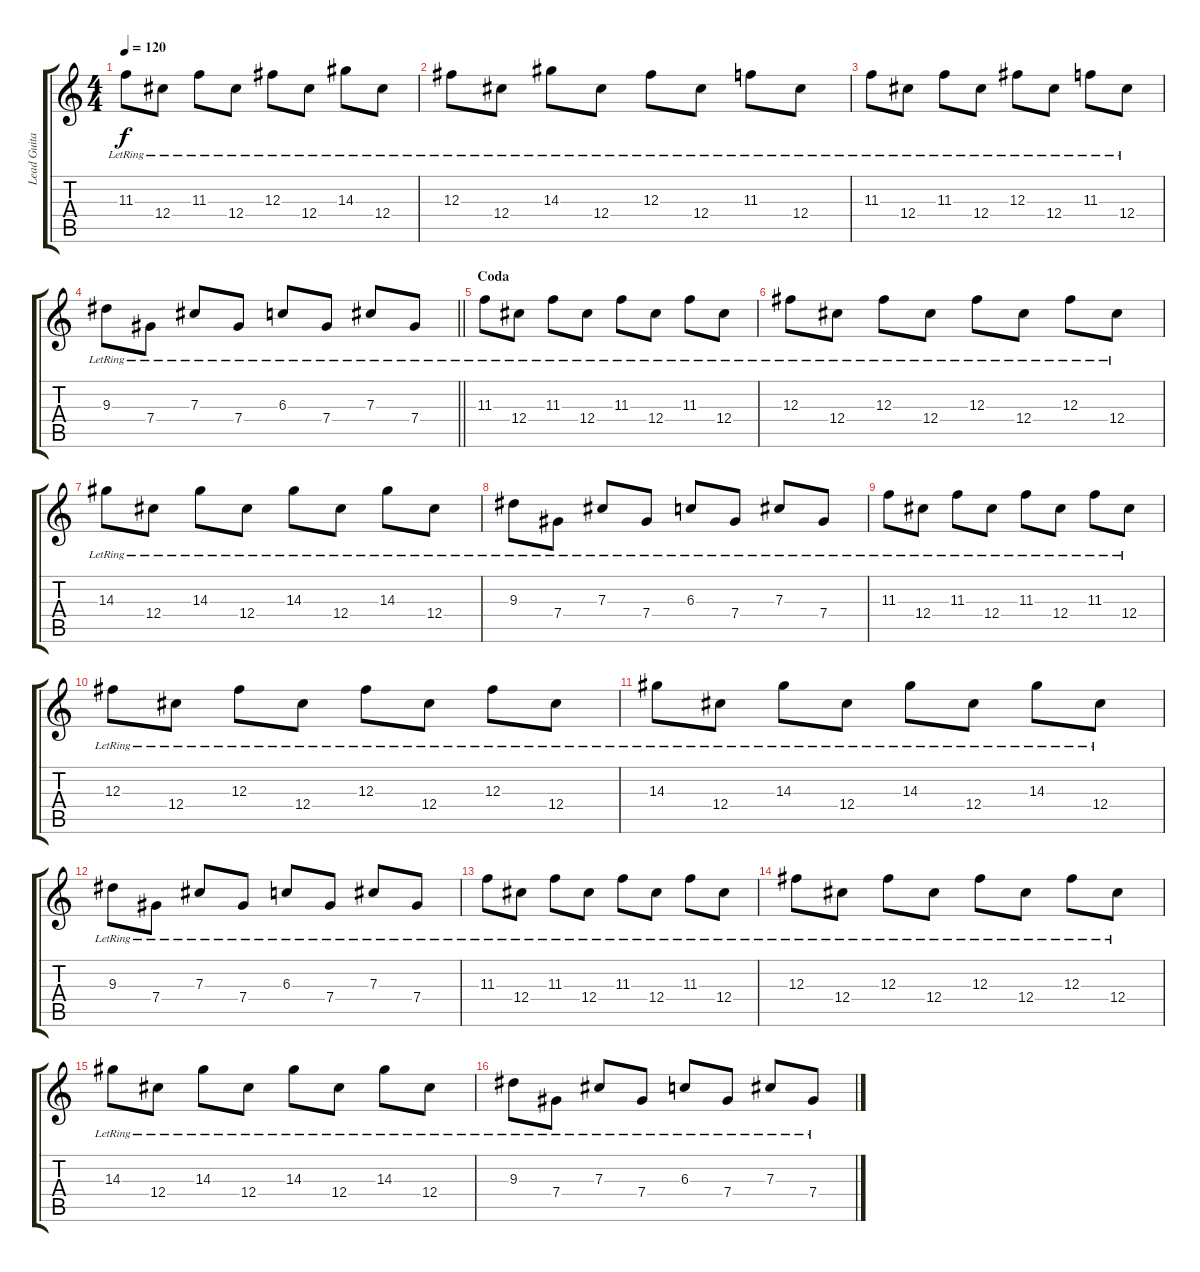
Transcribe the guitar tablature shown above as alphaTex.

\track ("Lead Guitar 1" "Lead Guita") {instrument electricguitarclean}
\staff {score tabs}
\tuning (Eb4 Bb3 Gb3 Db3 Ab2 Eb2) {hide}
\ts (4 4)
\tempo 120
\clef g2
\ks c
11.3{lr}.8{dy f} 12.4{lr}.8 11.3{lr}.8 12.4{lr}.8 12.3{lr}.8 12.4{lr}.8 14.3{lr}.8 12.4{lr}.8 |
12.3{lr}.8 12.4{lr}.8 14.3{lr}.8 12.4{lr}.8 12.3{lr}.8 12.4{lr}.8 11.3{lr}.8 12.4{lr}.8 |
11.3{lr}.8 12.4{lr}.8 11.3{lr}.8 12.4{lr}.8 12.3{lr}.8 12.4{lr}.8 11.3{lr}.8 12.4{lr}.8 |
\barLineRight lightlight
9.3{lr}.8 7.4{lr}.8 7.3{lr}.8 7.4{lr}.8 6.3{lr}.8 7.4{lr}.8 7.3{lr}.8 7.4{lr}.8 |
\section ("" "Coda")
11.3{lr}.8 12.4{lr}.8 11.3{lr}.8 12.4{lr}.8 11.3{lr}.8 12.4{lr}.8 11.3{lr}.8 12.4{lr}.8 |
12.3{lr}.8 12.4{lr}.8 12.3{lr}.8 12.4{lr}.8 12.3{lr}.8 12.4{lr}.8 12.3{lr}.8 12.4{lr}.8 |
14.3{lr}.8 12.4{lr}.8 14.3{lr}.8 12.4{lr}.8 14.3{lr}.8 12.4{lr}.8 14.3{lr}.8 12.4{lr}.8 |
9.3{lr}.8 7.4{lr}.8 7.3{lr}.8 7.4{lr}.8 6.3{lr}.8 7.4{lr}.8 7.3{lr}.8 7.4{lr}.8 |
11.3{lr}.8 12.4{lr}.8 11.3{lr}.8 12.4{lr}.8 11.3{lr}.8 12.4{lr}.8 11.3{lr}.8 12.4{lr}.8 |
12.3{lr}.8 12.4{lr}.8 12.3{lr}.8 12.4{lr}.8 12.3{lr}.8 12.4{lr}.8 12.3{lr}.8 12.4{lr}.8 |
14.3{lr}.8 12.4{lr}.8 14.3{lr}.8 12.4{lr}.8 14.3{lr}.8 12.4{lr}.8 14.3{lr}.8 12.4{lr}.8 |
9.3{lr}.8 7.4{lr}.8 7.3{lr}.8 7.4{lr}.8 6.3{lr}.8 7.4{lr}.8 7.3{lr}.8 7.4{lr}.8 |
11.3{lr}.8 12.4{lr}.8 11.3{lr}.8 12.4{lr}.8 11.3{lr}.8 12.4{lr}.8 11.3{lr}.8 12.4{lr}.8 |
12.3{lr}.8 12.4{lr}.8 12.3{lr}.8 12.4{lr}.8 12.3{lr}.8 12.4{lr}.8 12.3{lr}.8 12.4{lr}.8 |
14.3{lr}.8 12.4{lr}.8 14.3{lr}.8 12.4{lr}.8 14.3{lr}.8 12.4{lr}.8 14.3{lr}.8 12.4{lr}.8 |
9.3{lr}.8 7.4{lr}.8 7.3{lr}.8 7.4{lr}.8 6.3{lr}.8 7.4{lr}.8 7.3{lr}.8 7.4{lr}.8
